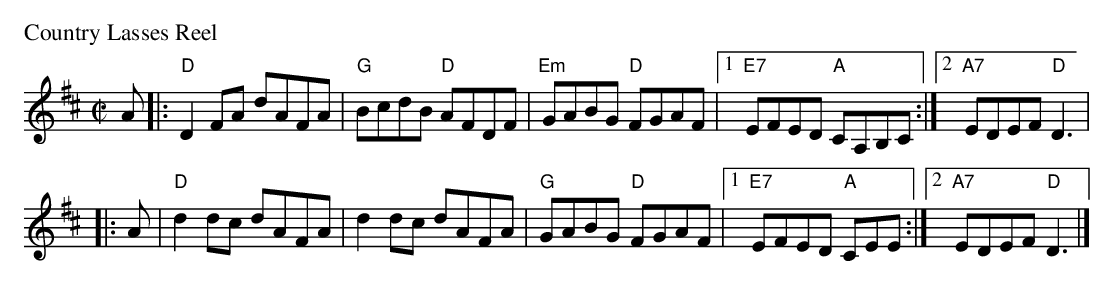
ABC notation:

X:1
P: Country Lasses Reel
M: C|
L: 1/8
K: D
A \
|:  "D"D2FA     dAFA \
|   "G"BcdB  "D"AFDF \
|  "Em"GABG  "D"FGAF \
|1 "E7"EFED  "A"CA,B,C \
:|2"A7"EDEF  "D"D3   |
|: A \
|   "D"d2dc     dAFA \
|      d2dc     dAFA \
|   "G"GABG  "D"FGAF \
|1 "E7"EFED  "A"CEE  \
:|2"A7"EDEF  "D"D3  |]
